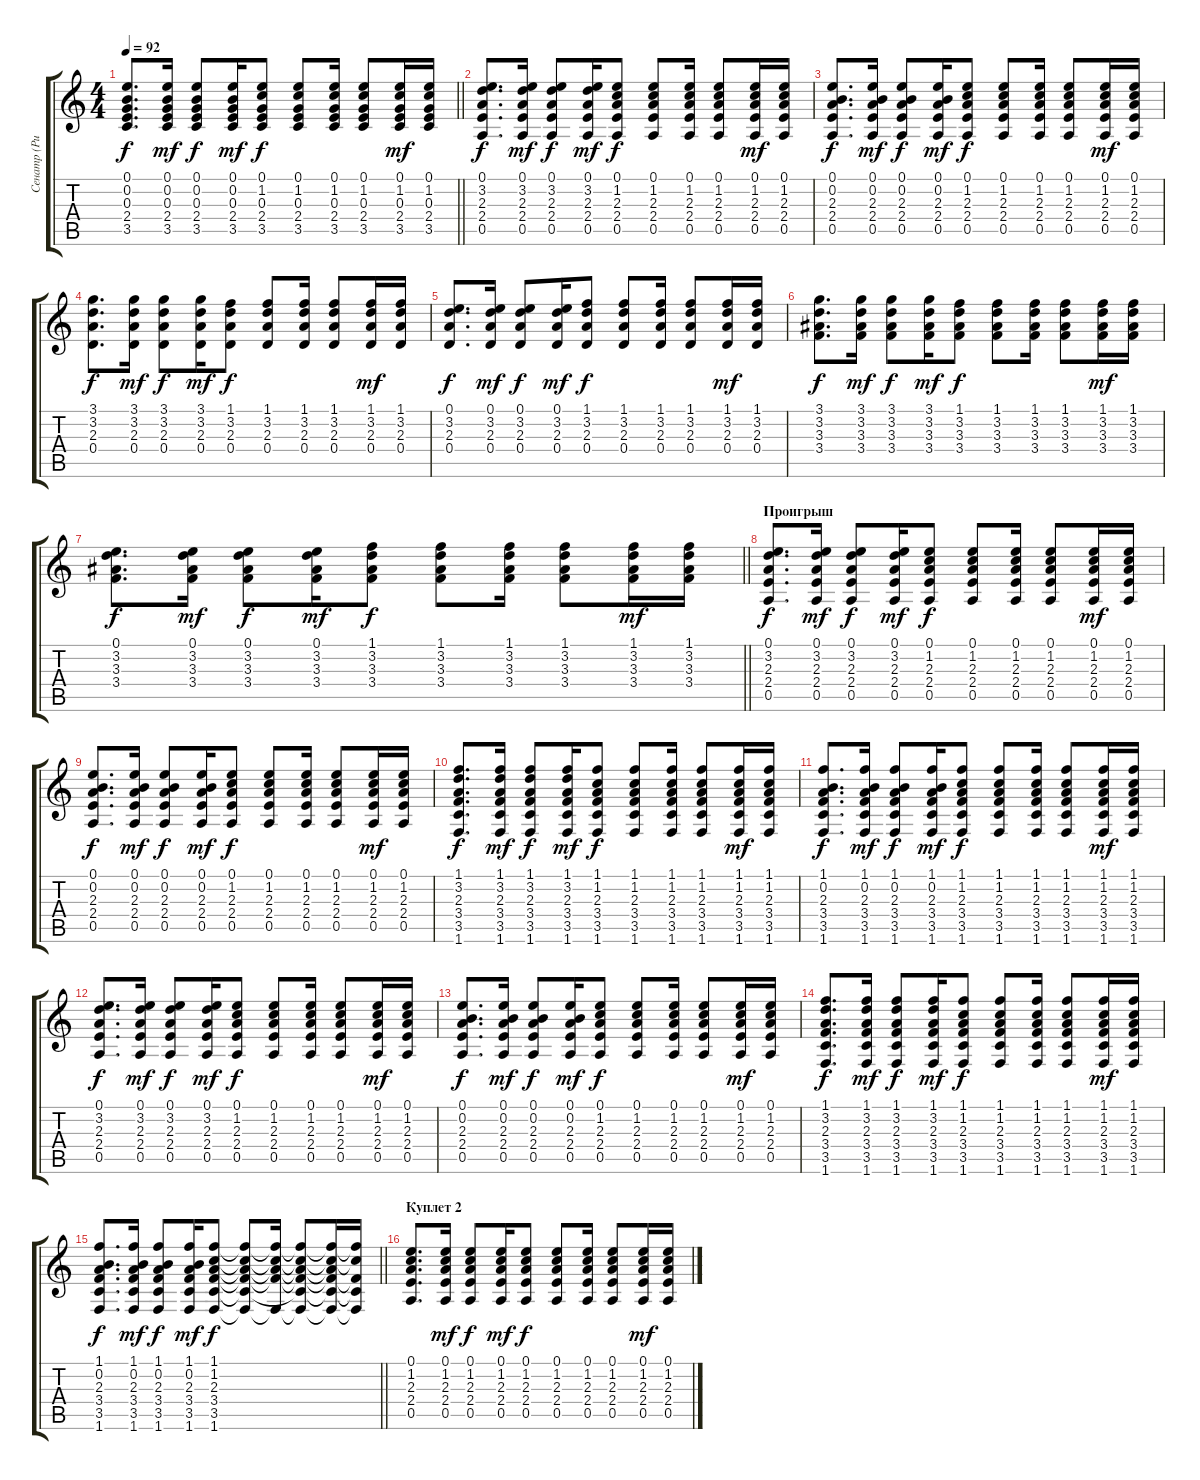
\track ("Сенатр (Ритм)" "Сенатр (Ри") {instrument acousticguitarsteel}
\staff {score tabs}
\tuning (E4 B3 G3 D3 A2 E2) {hide}
\ts (4 4)
\tempo 92
\clef g2
\barLineRight lightlight
\ks c
(0.1 0.2 0.3 2.4 3.5).8{d dy f} (0.1 0.2 0.3 2.4 3.5).16{dy mf} (0.1 0.2 0.3 2.4 3.5).8{dy f} (0.1 0.2 0.3 2.4 3.5).16{dy mf} (0.1 1.2 0.3 2.4 3.5).8{dy f} (0.1 1.2 0.3 2.4 3.5).8 (0.1 1.2 0.3 2.4 3.5).16 (0.1 1.2 0.3 2.4 3.5).8 (0.1 1.2 0.3 2.4 3.5).16{dy mf} (0.1 1.2 0.3 2.4 3.5).16 |
(0.1 3.2 2.3 2.4 0.5).8{d dy f} (0.1 3.2 2.3 2.4 0.5).16{dy mf} (0.1 3.2 2.3 2.4 0.5).8{dy f} (0.1 3.2 2.3 2.4 0.5).16{dy mf} (0.1 1.2 2.3 2.4 0.5).8{dy f} (0.1 1.2 2.3 2.4 0.5).8 (0.1 1.2 2.3 2.4 0.5).16 (0.1 1.2 2.3 2.4 0.5).8 (0.1 1.2 2.3 2.4 0.5).16{dy mf} (0.1 1.2 2.3 2.4 0.5).16 |
(0.1 0.2 2.3 2.4 0.5).8{d dy f} (0.1 0.2 2.3 2.4 0.5).16{dy mf} (0.1 0.2 2.3 2.4 0.5).8{dy f} (0.1 0.2 2.3 2.4 0.5).16{dy mf} (0.1 1.2 2.3 2.4 0.5).8{dy f} (0.1 1.2 2.3 2.4 0.5).8 (0.1 1.2 2.3 2.4 0.5).16 (0.1 1.2 2.3 2.4 0.5).8 (0.1 1.2 2.3 2.4 0.5).16{dy mf} (0.1 1.2 2.3 2.4 0.5).16 |
(3.1 3.2 2.3 0.4).8{d dy f} (3.1 3.2 2.3 0.4).16{dy mf} (3.1 3.2 2.3 0.4).8{dy f} (3.1 3.2 2.3 0.4).16{dy mf} (1.1 3.2 2.3 0.4).8{dy f} (1.1 3.2 2.3 0.4).8 (1.1 3.2 2.3 0.4).16 (1.1 3.2 2.3 0.4).8 (1.1 3.2 2.3 0.4).16{dy mf} (1.1 3.2 2.3 0.4).16 |
(0.1 3.2 2.3 0.4).8{d dy f} (0.1 3.2 2.3 0.4).16{dy mf} (0.1 3.2 2.3 0.4).8{dy f} (0.1 3.2 2.3 0.4).16{dy mf} (1.1 3.2 2.3 0.4).8{dy f} (1.1 3.2 2.3 0.4).8 (1.1 3.2 2.3 0.4).16 (1.1 3.2 2.3 0.4).8 (1.1 3.2 2.3 0.4).16{dy mf} (1.1 3.2 2.3 0.4).16 |
(3.1 3.2 3.3 3.4).8{d dy f} (3.1 3.2 3.3 3.4).16{dy mf} (3.1 3.2 3.3 3.4).8{dy f} (3.1 3.2 3.3 3.4).16{dy mf} (1.1 3.2 3.3 3.4).8{dy f} (1.1 3.2 3.3 3.4).8 (1.1 3.2 3.3 3.4).16 (1.1 3.2 3.3 3.4).8 (1.1 3.2 3.3 3.4).16{dy mf} (1.1 3.2 3.3 3.4).16 |
\barLineRight lightlight
(0.1 3.2 3.3 3.4).8{d dy f} (0.1 3.2 3.3 3.4).16{dy mf} (0.1 3.2 3.3 3.4).8{dy f} (0.1 3.2 3.3 3.4).16{dy mf} (1.1 3.2 3.3 3.4).8{dy f} (1.1 3.2 3.3 3.4).8 (1.1 3.2 3.3 3.4).16 (1.1 3.2 3.3 3.4).8 (1.1 3.2 3.3 3.4).16{dy mf} (1.1 3.2 3.3 3.4).16 |
\section ("" "Проигрыш")
(0.1 3.2 2.3 2.4 0.5).8{d dy f} (0.1 3.2 2.3 2.4 0.5).16{dy mf} (0.1 3.2 2.3 2.4 0.5).8{dy f} (0.1 3.2 2.3 2.4 0.5).16{dy mf} (0.1 1.2 2.3 2.4 0.5).8{dy f} (0.1 1.2 2.3 2.4 0.5).8 (0.1 1.2 2.3 2.4 0.5).16 (0.1 1.2 2.3 2.4 0.5).8 (0.1 1.2 2.3 2.4 0.5).16{dy mf} (0.1 1.2 2.3 2.4 0.5).16 |
(0.1 0.2 2.3 2.4 0.5).8{d dy f} (0.1 0.2 2.3 2.4 0.5).16{dy mf} (0.1 0.2 2.3 2.4 0.5).8{dy f} (0.1 0.2 2.3 2.4 0.5).16{dy mf} (0.1 1.2 2.3 2.4 0.5).8{dy f} (0.1 1.2 2.3 2.4 0.5).8 (0.1 1.2 2.3 2.4 0.5).16 (0.1 1.2 2.3 2.4 0.5).8 (0.1 1.2 2.3 2.4 0.5).16{dy mf} (0.1 1.2 2.3 2.4 0.5).16 |
(1.1 3.2 2.3 3.4 3.5 1.6).8{d dy f} (1.1 3.2 2.3 3.4 3.5 1.6).16{dy mf} (1.1 3.2 2.3 3.4 3.5 1.6).8{dy f} (1.1 3.2 2.3 3.4 3.5 1.6).16{dy mf} (1.1 1.2 2.3 3.4 3.5 1.6).8{dy f} (1.1 1.2 2.3 3.4 3.5 1.6).8 (1.1 1.2 2.3 3.4 3.5 1.6).16 (1.1 1.2 2.3 3.4 3.5 1.6).8 (1.1 1.2 2.3 3.4 3.5 1.6).16{dy mf} (1.1 1.2 2.3 3.4 3.5 1.6).16 |
(1.1 0.2 2.3 3.4 3.5 1.6).8{d dy f} (1.1 0.2 2.3 3.4 3.5 1.6).16{dy mf} (1.1 0.2 2.3 3.4 3.5 1.6).8{dy f} (1.1 0.2 2.3 3.4 3.5 1.6).16{dy mf} (1.1 1.2 2.3 3.4 3.5 1.6).8{dy f} (1.1 1.2 2.3 3.4 3.5 1.6).8 (1.1 1.2 2.3 3.4 3.5 1.6).16 (1.1 1.2 2.3 3.4 3.5 1.6).8 (1.1 1.2 2.3 3.4 3.5 1.6).16{dy mf} (1.1 1.2 2.3 3.4 3.5 1.6).16 |
(0.1 3.2 2.3 2.4 0.5).8{d dy f} (0.1 3.2 2.3 2.4 0.5).16{dy mf} (0.1 3.2 2.3 2.4 0.5).8{dy f} (0.1 3.2 2.3 2.4 0.5).16{dy mf} (0.1 1.2 2.3 2.4 0.5).8{dy f} (0.1 1.2 2.3 2.4 0.5).8 (0.1 1.2 2.3 2.4 0.5).16 (0.1 1.2 2.3 2.4 0.5).8 (0.1 1.2 2.3 2.4 0.5).16{dy mf} (0.1 1.2 2.3 2.4 0.5).16 |
(0.1 0.2 2.3 2.4 0.5).8{d dy f} (0.1 0.2 2.3 2.4 0.5).16{dy mf} (0.1 0.2 2.3 2.4 0.5).8{dy f} (0.1 0.2 2.3 2.4 0.5).16{dy mf} (0.1 1.2 2.3 2.4 0.5).8{dy f} (0.1 1.2 2.3 2.4 0.5).8 (0.1 1.2 2.3 2.4 0.5).16 (0.1 1.2 2.3 2.4 0.5).8 (0.1 1.2 2.3 2.4 0.5).16{dy mf} (0.1 1.2 2.3 2.4 0.5).16 |
(1.1 3.2 2.3 3.4 3.5 1.6).8{d dy f} (1.1 3.2 2.3 3.4 3.5 1.6).16{dy mf} (1.1 3.2 2.3 3.4 3.5 1.6).8{dy f} (1.1 3.2 2.3 3.4 3.5 1.6).16{dy mf} (1.1 1.2 2.3 3.4 3.5 1.6).8{dy f} (1.1 1.2 2.3 3.4 3.5 1.6).8 (1.1 1.2 2.3 3.4 3.5 1.6).16 (1.1 1.2 2.3 3.4 3.5 1.6).8 (1.1 1.2 2.3 3.4 3.5 1.6).16{dy mf} (1.1 1.2 2.3 3.4 3.5 1.6).16 |
\barLineRight lightlight
(1.1 0.2 2.3 3.4 3.5 1.6).8{d dy f} (1.1 0.2 2.3 3.4 3.5 1.6).16{dy mf} (1.1 0.2 2.3 3.4 3.5 1.6).8{dy f} (1.1 0.2 2.3 3.4 3.5 1.6).16{dy mf} (1.1 1.2 2.3 3.4 3.5 1.6).8{dy f} (1.1{t} 1.2{t} 2.3{t} 3.4{t} 3.5{t} 1.6{t}).8 (1.1{t} 1.2{t} 2.3{t} 3.4{t} 1.6{t}).16 (1.1{t} 1.2{t} 2.3{t} 3.4{t} 3.5{t} 1.6{t}).8 (1.1{t} 1.2{t} 2.3{t} 3.4{t} 3.5{t} 1.6{t}).16 (1.1{t} 1.2{t} 3.4{t} 3.5{t} 1.6{t}).16 |
\section ("" "Куплет 2")
(0.1 1.2 2.3 2.4 0.5).8{d} (0.1 1.2 2.3 2.4 0.5).16{dy mf} (0.1 1.2 2.3 2.4 0.5).8{dy f} (0.1 1.2 2.3 2.4 0.5).16{dy mf} (0.1 1.2 2.3 2.4 0.5).8{dy f} (0.1 1.2 2.3 2.4 0.5).8 (0.1 1.2 2.3 2.4 0.5).16 (0.1 1.2 2.3 2.4 0.5).8 (0.1 1.2 2.3 2.4 0.5).16{dy mf} (0.1 1.2 2.3 2.4 0.5).16
